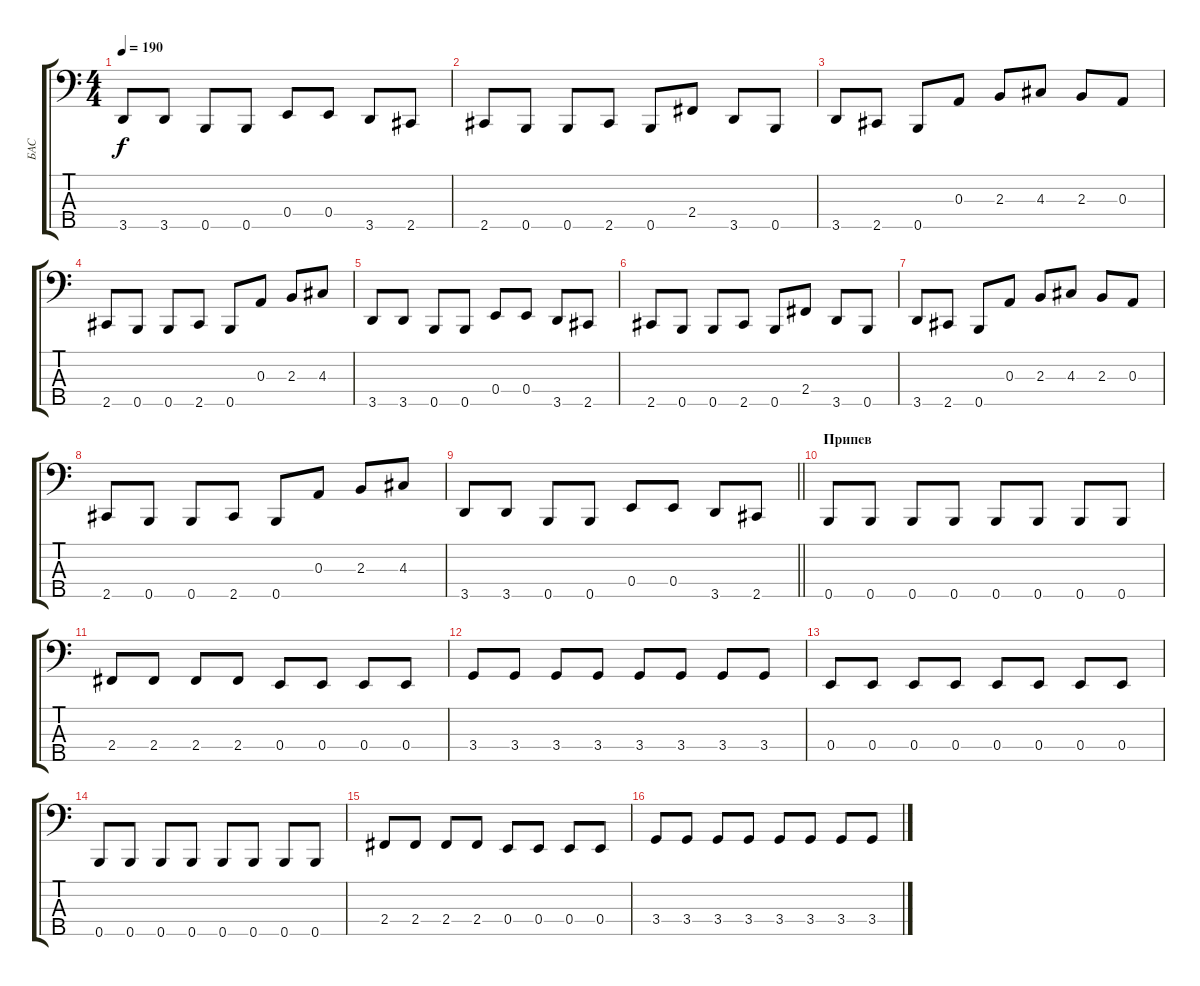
\track ("БАС" "БАС") {instrument electricbasspick}
\staff {score tabs}
\tuning (G2 D2 A1 E1 B0) {hide}
\ts (4 4)
\tempo 190
\clef f4
\ks c
3.5.8{dy f} 3.5.8 0.5.8 0.5.8 0.4.8 0.4.8 3.5.8 2.5.8 |
2.5.8 0.5.8 0.5.8 2.5.8 0.5.8 2.4.8 3.5.8 0.5.8 |
3.5.8 2.5.8 0.5.8 0.3.8 2.3.8 4.3.8 2.3.8 0.3.8 |
2.5.8 0.5.8 0.5.8 2.5.8 0.5.8 0.3.8 2.3.8 4.3.8 |
3.5.8 3.5.8 0.5.8 0.5.8 0.4.8 0.4.8 3.5.8 2.5.8 |
2.5.8 0.5.8 0.5.8 2.5.8 0.5.8 2.4.8 3.5.8 0.5.8 |
3.5.8 2.5.8 0.5.8 0.3.8 2.3.8 4.3.8 2.3.8 0.3.8 |
2.5.8 0.5.8 0.5.8 2.5.8 0.5.8 0.3.8 2.3.8 4.3.8 |
\barLineRight lightlight
3.5.8 3.5.8 0.5.8 0.5.8 0.4.8 0.4.8 3.5.8 2.5.8 |
\section ("" "Припев")
0.5.8 0.5.8 0.5.8 0.5.8 0.5.8 0.5.8 0.5.8 0.5.8 |
2.4.8 2.4.8 2.4.8 2.4.8 0.4.8 0.4.8 0.4.8 0.4.8 |
3.4.8 3.4.8 3.4.8 3.4.8 3.4.8 3.4.8 3.4.8 3.4.8 |
0.4.8 0.4.8 0.4.8 0.4.8 0.4.8 0.4.8 0.4.8 0.4.8 |
0.5.8 0.5.8 0.5.8 0.5.8 0.5.8 0.5.8 0.5.8 0.5.8 |
2.4.8 2.4.8 2.4.8 2.4.8 0.4.8 0.4.8 0.4.8 0.4.8 |
3.4.8 3.4.8 3.4.8 3.4.8 3.4.8 3.4.8 3.4.8 3.4.8
